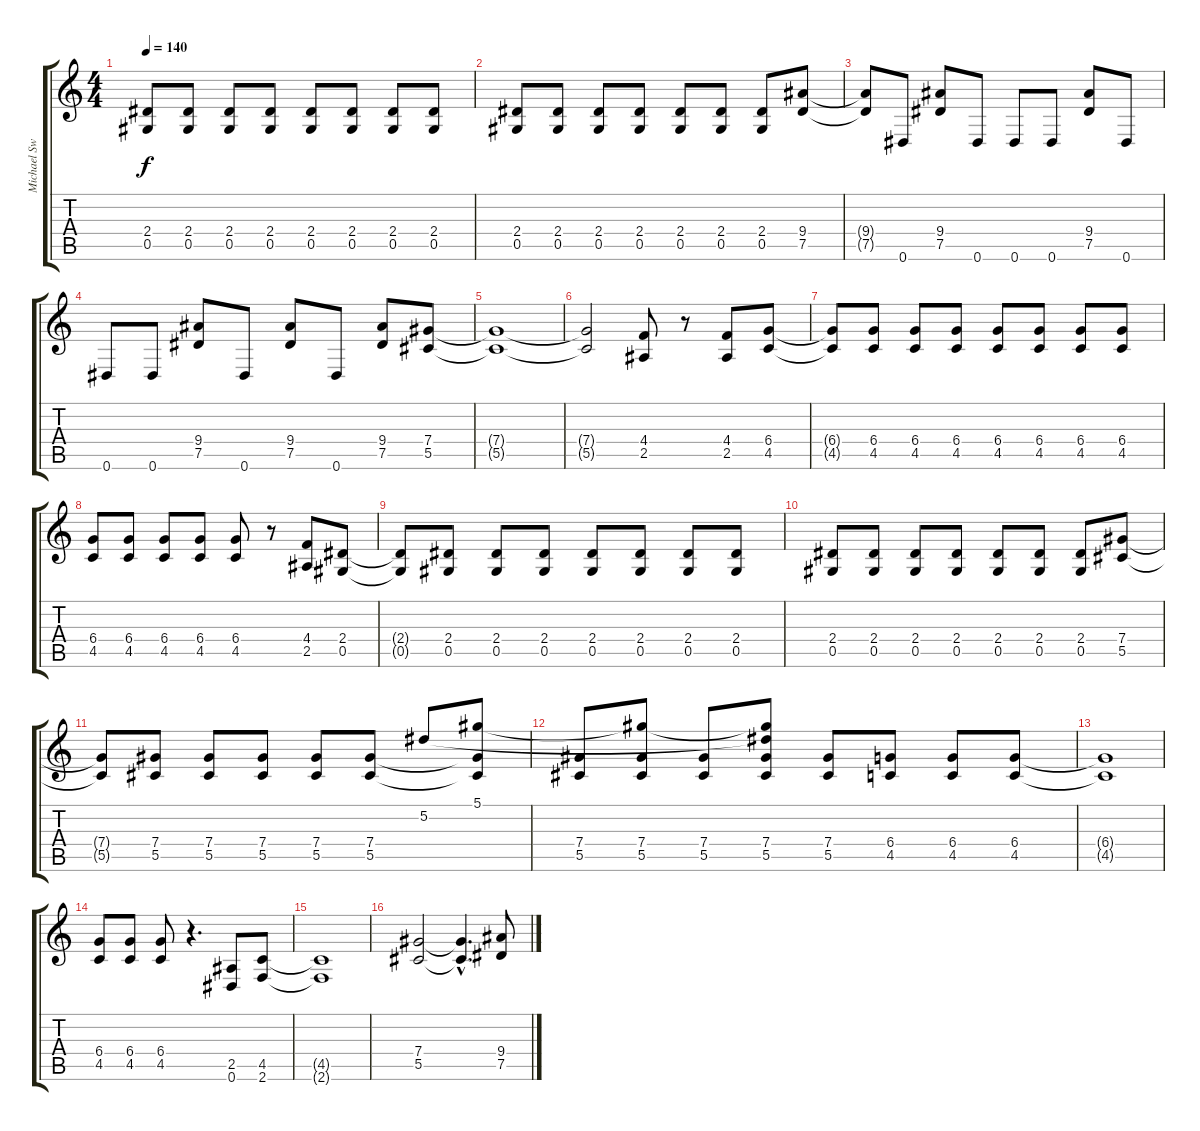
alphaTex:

\track ("Michael Sweet" "Michael Sw") {instrument overdrivenguitar}
\staff {score tabs}
\tuning (Eb4 Bb3 Gb3 Db3 Ab2 Eb2) {hide}
\ts (4 4)
\tempo 140
\clef g2
\ks c
(2.4{t} 0.5{t}).8{dy f} (2.4 0.5).8 (2.4 0.5).8 (2.4 0.5).8 (2.4 0.5).8 (2.4 0.5).8 (2.4 0.5).8 (2.4 0.5).8 |
(2.4 0.5).8 (2.4 0.5).8 (2.4 0.5).8 (2.4 0.5).8 (2.4 0.5).8 (2.4 0.5).8 (2.4 0.5).8 (9.4 7.5).8 |
(9.4{t} 7.5{t}).8 0.6.8 (9.4 7.5).8 0.6.8 0.6.8 0.6.8 (9.4 7.5).8 0.6.8 |
0.6.8 0.6.8 (9.4 7.5).8 0.6.8 (9.4 7.5).8 0.6.8 (9.4 7.5).8 (7.4 5.5).8 |
(7.4{t} 5.5{t}).1 |
(7.4{t} 5.5{t}).2 (4.4 2.5).8 r.8 (4.4 2.5).8 (6.4 4.5).8 |
(6.4{t} 4.5{t}).8 (6.4 4.5).8 (6.4 4.5).8 (6.4 4.5).8 (6.4 4.5).8 (6.4 4.5).8 (6.4 4.5).8 (6.4 4.5).8 |
(6.4 4.5).8 (6.4 4.5).8 (6.4 4.5).8 (6.4 4.5).8 (6.4 4.5).8 r.8 (4.4 2.5).8 (2.4 0.5).8 |
(2.4{t} 0.5{t}).8 (2.4 0.5).8 (2.4 0.5).8 (2.4 0.5).8 (2.4 0.5).8 (2.4 0.5).8 (2.4 0.5).8 (2.4 0.5).8 |
(2.4 0.5).8 (2.4 0.5).8 (2.4 0.5).8 (2.4 0.5).8 (2.4 0.5).8 (2.4 0.5).8 (2.4 0.5).8 (7.4 5.5).8 |
(7.4{t} 5.5{t}).8 (7.4 5.5).8 (7.4 5.5).8 (7.4 5.5).8 (7.4 5.5).8 (7.4 5.5).8 5.2.8 (5.1 7.4{t} 5.5{t}).8 |
(7.4 5.5).8 (5.1{t} 7.4 5.5).8 (7.4 5.5).8 (5.1{t} 5.2{t} 7.4 5.5).8 (7.4 5.5).8 (6.4 4.5).8 (6.4 4.5).8 (6.4 4.5).8 |
(6.4{t} 4.5{t}).1 |
(6.4 4.5).8 (6.4 4.5).8 (6.4 4.5).8 r.4{d} (2.5 0.6).8 (4.5 2.6).8 |
(4.5{t} 2.6{t}).1 |
(7.4 5.5).2 (7.4{hac t} 5.5{hac t}).4{d} (9.4 7.5).8
